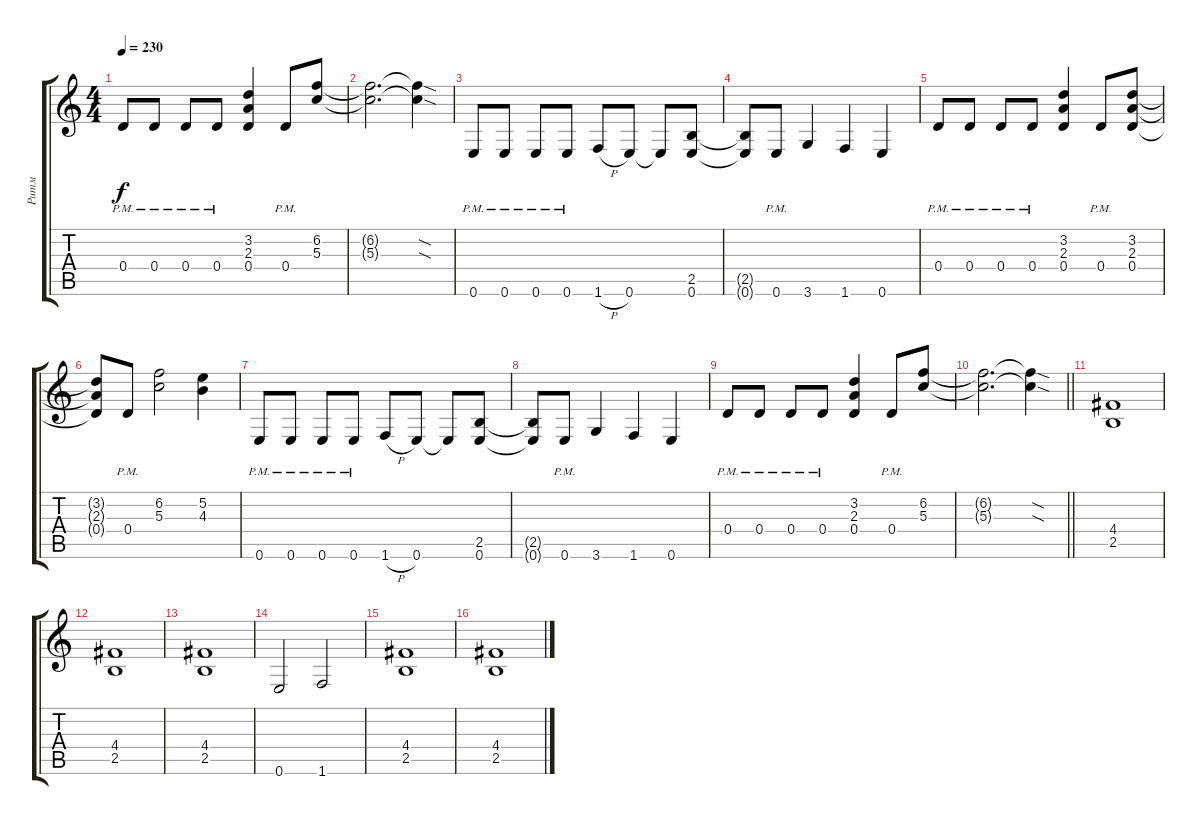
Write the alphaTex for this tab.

\track ("Ритм" "Ритм") {instrument distortionguitar}
\staff {score tabs}
\tuning (E4 B3 G3 D3 A2 E2) {hide}
\ts (4 4)
\tempo 230
\clef g2
\ks c
0.4{pm}.8{dy f} 0.4{pm}.8 0.4{pm}.8 0.4{pm}.8 (3.2 2.3 0.4).4 0.4{pm}.8 (6.2 5.3).8 |
(6.2{t} 5.3{t}).2{d} (6.2{sod t} 5.3{sod t}).4 |
0.6{pm}.8 0.6{pm}.8 0.6{pm}.8 0.6{pm}.8 1.6{h}.8 0.6.8 0.6{t}.8 (2.5 0.6).8 |
(2.5{t} 0.6{t}).8 0.6{pm}.8 3.6.4 1.6.4 0.6.4 |
0.4{pm}.8 0.4{pm}.8 0.4{pm}.8 0.4{pm}.8 (3.2 2.3 0.4).4 0.4{pm}.8 (3.2 2.3 0.4).8 |
(3.2{t} 2.3{t} 0.4{t}).8 0.4{pm}.8 (6.2 5.3).2 (5.2 4.3).4 |
0.6{pm}.8 0.6{pm}.8 0.6{pm}.8 0.6{pm}.8 1.6{h}.8 0.6.8 0.6{t}.8 (2.5 0.6).8 |
(2.5{t} 0.6{t}).8 0.6{pm}.8 3.6.4 1.6.4 0.6.4 |
0.4{pm}.8 0.4{pm}.8 0.4{pm}.8 0.4{pm}.8 (3.2 2.3 0.4).4 0.4{pm}.8 (6.2 5.3).8 |
\barLineRight lightlight
(6.2{t} 5.3{t}).2{d} (6.2{sod t} 5.3{sod t}).4 |
(4.4 2.5).1 |
(4.4 2.5).1 |
(4.4 2.5).1 |
0.6.2 1.6.2 |
(4.4 2.5).1 |
(4.4 2.5).1
